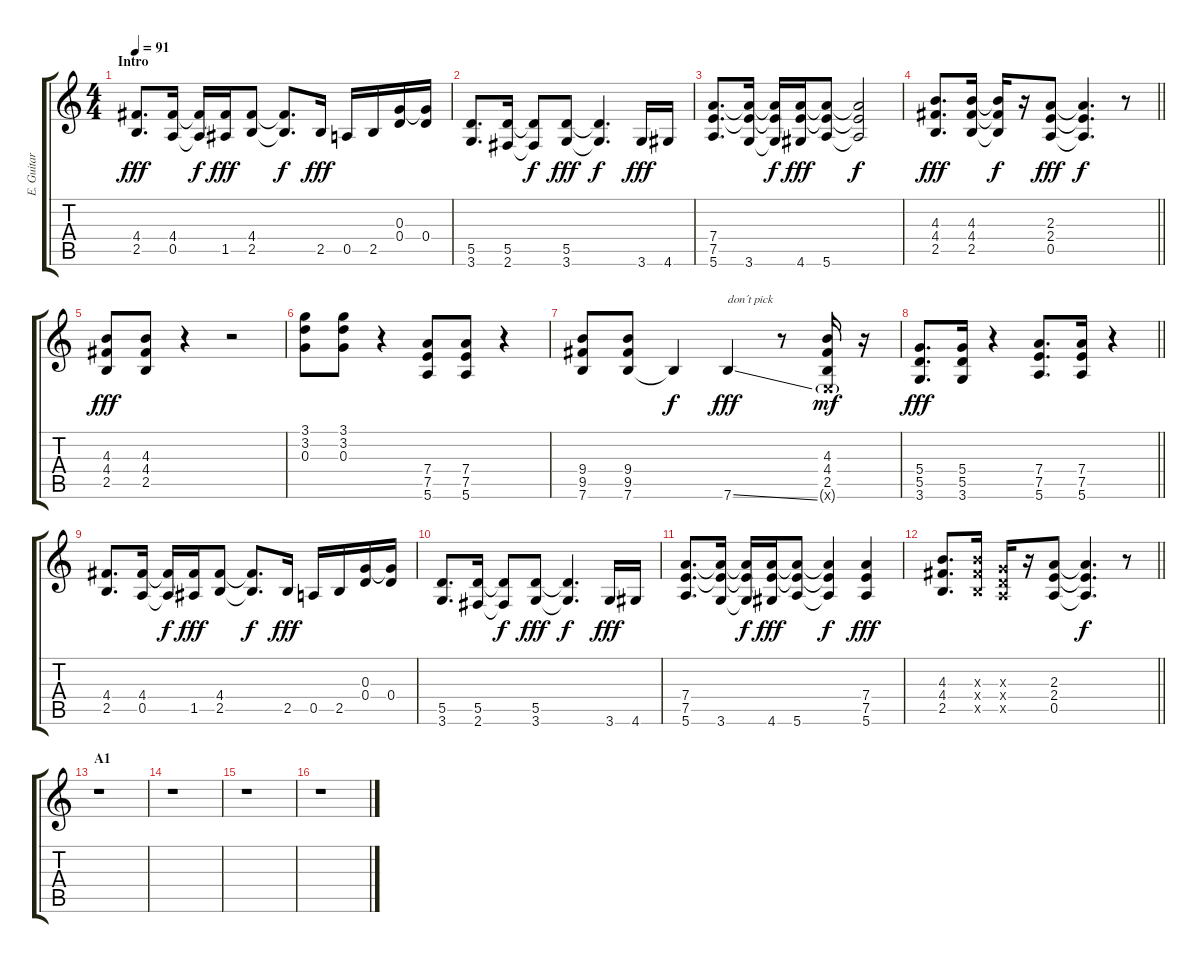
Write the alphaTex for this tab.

\track ("E. Guitar 3 (Rhythm)" "E. Guitar ") {instrument distortionguitar}
\staff {score tabs}
\tuning (E4 B3 G3 D3 A2 E2) {hide}
\ts (4 4)
\section ("" "Intro")
\tempo 91
\clef g2
\ks c
(4.4 2.5).8{d dy fff instrument distortionguitar} (4.4 0.5).16 (4.4{t} 0.5{t}).16{dy f} (4.4{t} 1.5).16{dy fff} (4.4 2.5).8 (4.4{t} 2.5{t}).8{d dy f} 2.5.16{dy fff} 0.5.16 2.5.16 (0.3 0.4).16 (0.3{t} 0.4).16 |
(5.5 3.6).8{d} (5.5 2.6).16 (5.5{t} 2.6{t}).8{dy f} (5.5 3.6).8{dy fff} (5.5{t} 3.6{t}).4{d dy f} 3.6.16{dy fff} 4.6.16 |
(7.4 7.5 5.6).8{d} (7.4{t} 7.5{t} 3.6).16 (7.4{t} 7.5{t} 3.6{t}).16{dy f} (7.4{t} 7.5{t} 4.6).16{dy fff} (7.4{t} 7.5{t} 5.6).8 (7.4{t} 7.5{t} 5.6{t}).2{dy f} |
\barLineRight lightlight
(4.3 4.4 2.5).8{d dy fff} (4.3 4.4 2.5).16 (4.3{t} 4.4{t} 2.5{t}).16{dy f} r.16 (2.3 2.4 0.5).8{dy fff} (2.3{t} 2.4{t} 0.5{t}).4{d dy f} r.8 |
(4.3 4.4 2.5).8{dy fff} (4.3 4.4 2.5).8 r.4 r.2 |
(3.1 3.2 0.3).8 (3.1 3.2 0.3).8 r.4 (7.4 7.5 5.6).8 (7.4 7.5 5.6).8 r.4 |
(9.4 9.5 7.6).8 (9.4 9.5 7.6).8 7.6{t}.4{dy f} 7.6{ss}.4{txt "don´t pick" dy fff} r.8 (4.3 4.4 2.5 0.6{g x}).16{dy mf} r.16 |
\barLineRight lightlight
(5.4 5.5 3.6).8{d dy fff} (5.4 5.5 3.6).16 r.4 (7.4 7.5 5.6).8{d} (7.4 7.5 5.6).16 r.4 |
(4.4 2.5).8{d} (4.4 0.5).16 (4.4{t} 0.5{t}).16{dy f} (4.4{t} 1.5).16{dy fff} (4.4 2.5).8 (4.4{t} 2.5{t}).8{d dy f} 2.5.16{dy fff} 0.5.16 2.5.16 (0.3 0.4).16 (0.3{t} 0.4).16 |
(5.5 3.6).8{d} (5.5 2.6).16 (5.5{t} 2.6{t}).8{dy f} (5.5 3.6).8{dy fff} (5.5{t} 3.6{t}).4{d dy f} 3.6.16{dy fff} 4.6.16 |
(7.4 7.5 5.6).8{d} (7.4{t} 7.5{t} 3.6).16 (7.4{t} 7.5{t} 3.6{t}).16{dy f} (7.4{t} 7.5{t} 4.6).16{dy fff} (7.4{t} 7.5{t} 5.6).8 (7.4{t} 7.5{t} 5.6{t}).4{dy f} (7.4 7.5 5.6).4{dy fff} |
\barLineRight lightlight
(4.3 4.4 2.5).8{d} (4.3{x} 4.4{x} 2.5{x}).16 (0.3{x} 0.4{x} 0.5{x}).16 r.16 (2.3 2.4 0.5).8 (2.3{t} 2.4{t} 0.5{t}).4{d dy f} r.8 |
\section ("" "A1")
r.1 |
r.1 |
r.1 |
r.1
